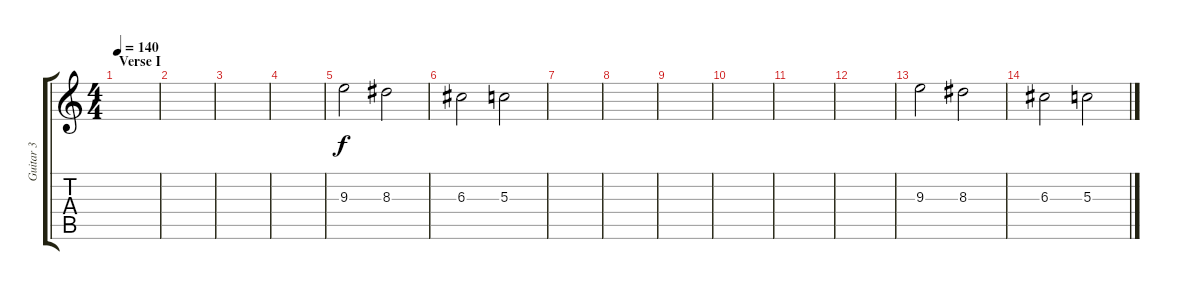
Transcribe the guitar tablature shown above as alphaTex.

\track ("Guitar 3" "Guitar 3") {instrument overdrivenguitar}
\staff {score tabs}
\tuning (E4 B3 G3 D3 A2 E2) {hide}
\ts (4 4)
\section ("" "Verse I")
\tempo 140
\clef g2
\ks c
|
|
|
|
9.3.2 8.3.2 |
6.3.2 5.3.2 |
|
|
|
|
|
|
9.3.2 8.3.2 |
6.3.2 5.3.2
